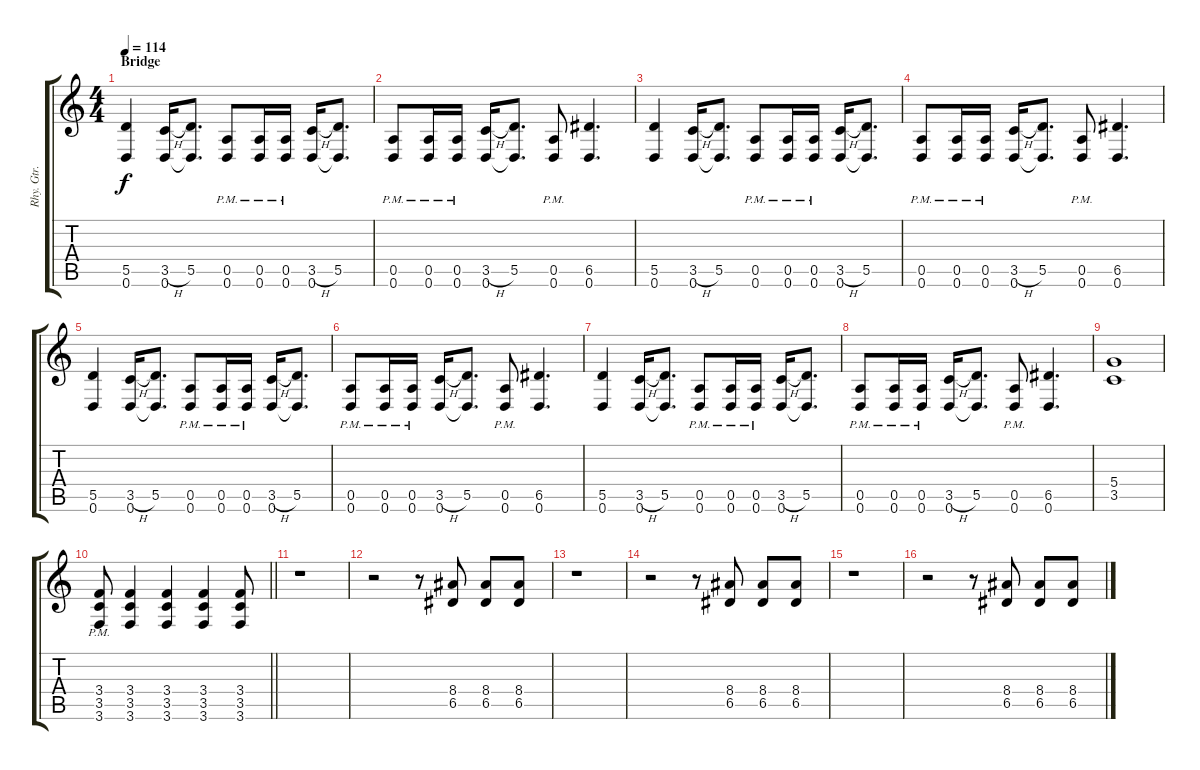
\track ("Rhy. Gtr. 1" "Rhy. Gtr. ") {instrument distortionguitar}
\staff {score tabs}
\tuning (E4 B3 G3 D3 A2 D2) {hide}
\ts (4 4)
\section ("" "Bridge")
\tempo 114
\clef g2
\ks c
(5.5 0.6).4{dy f} (3.5{h} 0.6).16 (5.5 0.6{t}).8{d} (0.5{pm} 0.6{pm}).8 (0.5{pm} 0.6{pm}).16 (0.5{pm} 0.6{pm}).16 (3.5{h} 0.6).16 (5.5 0.6{t}).8{d} |
(0.5{pm} 0.6{pm}).8 (0.5{pm} 0.6{pm}).16 (0.5{pm} 0.6{pm}).16 (3.5{h} 0.6).16 (5.5 0.6{t}).8{d} (0.5{pm} 0.6{pm}).8 (6.5 0.6).4{d} |
(5.5 0.6).4 (3.5{h} 0.6).16 (5.5 0.6{t}).8{d} (0.5{pm} 0.6{pm}).8 (0.5{pm} 0.6{pm}).16 (0.5{pm} 0.6{pm}).16 (3.5{h} 0.6).16 (5.5 0.6{t}).8{d} |
(0.5{pm} 0.6{pm}).8 (0.5{pm} 0.6{pm}).16 (0.5{pm} 0.6{pm}).16 (3.5{h} 0.6).16 (5.5 0.6{t}).8{d} (0.5{pm} 0.6{pm}).8 (6.5 0.6).4{d} |
(5.5 0.6).4 (3.5{h} 0.6).16 (5.5 0.6{t}).8{d} (0.5{pm} 0.6{pm}).8 (0.5{pm} 0.6{pm}).16 (0.5{pm} 0.6{pm}).16 (3.5{h} 0.6).16 (5.5 0.6{t}).8{d} |
(0.5{pm} 0.6{pm}).8 (0.5{pm} 0.6{pm}).16 (0.5{pm} 0.6{pm}).16 (3.5{h} 0.6).16 (5.5 0.6{t}).8{d} (0.5{pm} 0.6{pm}).8 (6.5 0.6).4{d} |
(5.5 0.6).4 (3.5{h} 0.6).16 (5.5 0.6{t}).8{d} (0.5{pm} 0.6{pm}).8 (0.5{pm} 0.6{pm}).16 (0.5{pm} 0.6{pm}).16 (3.5{h} 0.6).16 (5.5 0.6{t}).8{d} |
(0.5{pm} 0.6{pm}).8 (0.5{pm} 0.6{pm}).16 (0.5{pm} 0.6{pm}).16 (3.5{h} 0.6).16 (5.5 0.6{t}).8{d} (0.5{pm} 0.6{pm}).8 (6.5 0.6).4{d} |
(5.4 3.5).1 |
\barLineRight lightlight
(3.4{pm} 3.5{pm} 3.6{pm}).8 (3.4 3.5 3.6).4 (3.4 3.5 3.6).4 (3.4 3.5 3.6).4 (3.4 3.5 3.6).8 |
\section ("" "")
r.1 |
r.2 r.8 (8.4 6.5).8 (8.4 6.5).8 (8.4 6.5).8 |
r.1 |
r.2 r.8 (8.4 6.5).8 (8.4 6.5).8 (8.4 6.5).8 |
r.1 |
r.2 r.8 (8.4 6.5).8 (8.4 6.5).8 (8.4 6.5).8
